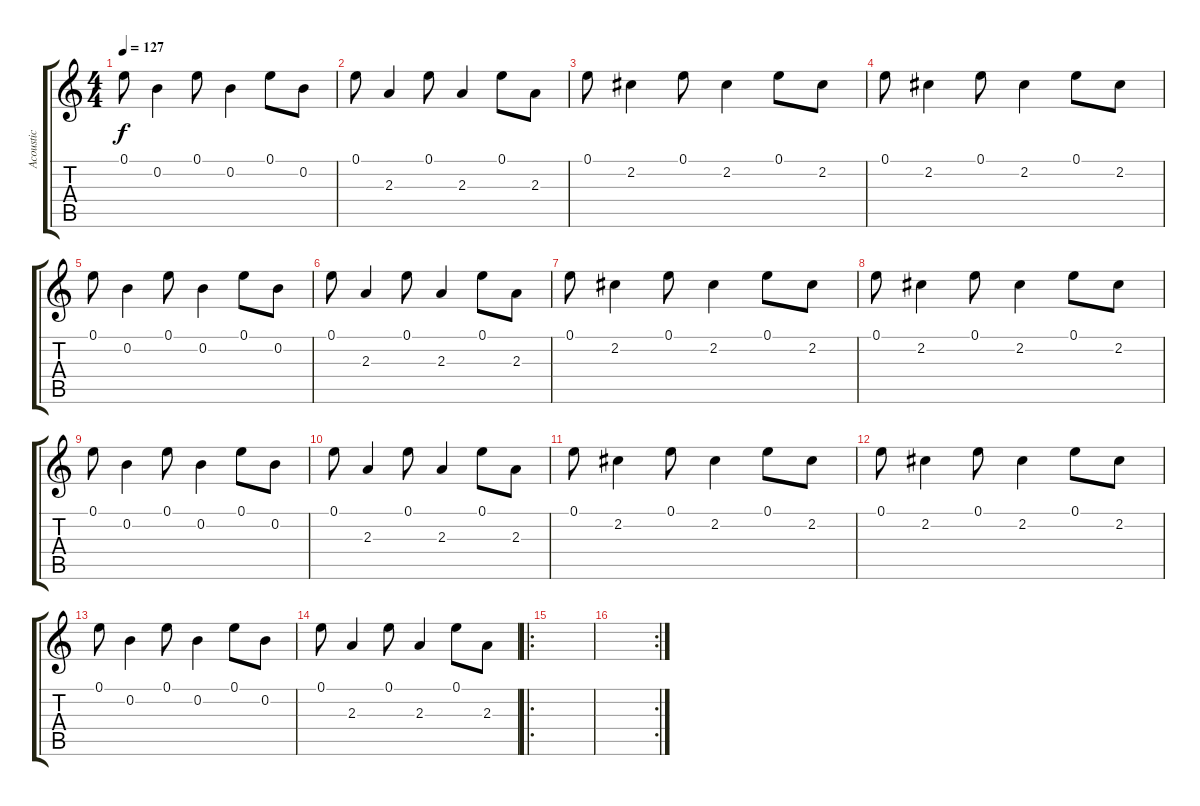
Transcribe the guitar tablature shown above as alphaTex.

\track ("Acoustic" "Acoustic") {instrument acousticguitarnylon}
\staff {score tabs}
\tuning (E4 B3 G3 D3 A2 E2) {hide}
\ts (4 4)
\tempo 127
\clef g2
\ks c
0.1.8{dy f} 0.2.4 0.1.8 0.2.4 0.1.8 0.2.8 |
0.1.8 2.3.4 0.1.8 2.3.4 0.1.8 2.3.8 |
0.1.8 2.2.4 0.1.8 2.2.4 0.1.8 2.2.8 |
0.1.8 2.2.4 0.1.8 2.2.4 0.1.8 2.2.8 |
0.1.8 0.2.4 0.1.8 0.2.4 0.1.8 0.2.8 |
0.1.8 2.3.4 0.1.8 2.3.4 0.1.8 2.3.8 |
0.1.8 2.2.4 0.1.8 2.2.4 0.1.8 2.2.8 |
0.1.8 2.2.4 0.1.8 2.2.4 0.1.8 2.2.8 |
0.1.8 0.2.4 0.1.8 0.2.4 0.1.8 0.2.8 |
0.1.8 2.3.4 0.1.8 2.3.4 0.1.8 2.3.8 |
0.1.8 2.2.4 0.1.8 2.2.4 0.1.8 2.2.8 |
0.1.8 2.2.4 0.1.8 2.2.4 0.1.8 2.2.8 |
0.1.8 0.2.4 0.1.8 0.2.4 0.1.8 0.2.8 |
0.1.8 2.3.4 0.1.8 2.3.4 0.1.8 2.3.8 |
\ro
|
\rc 2
